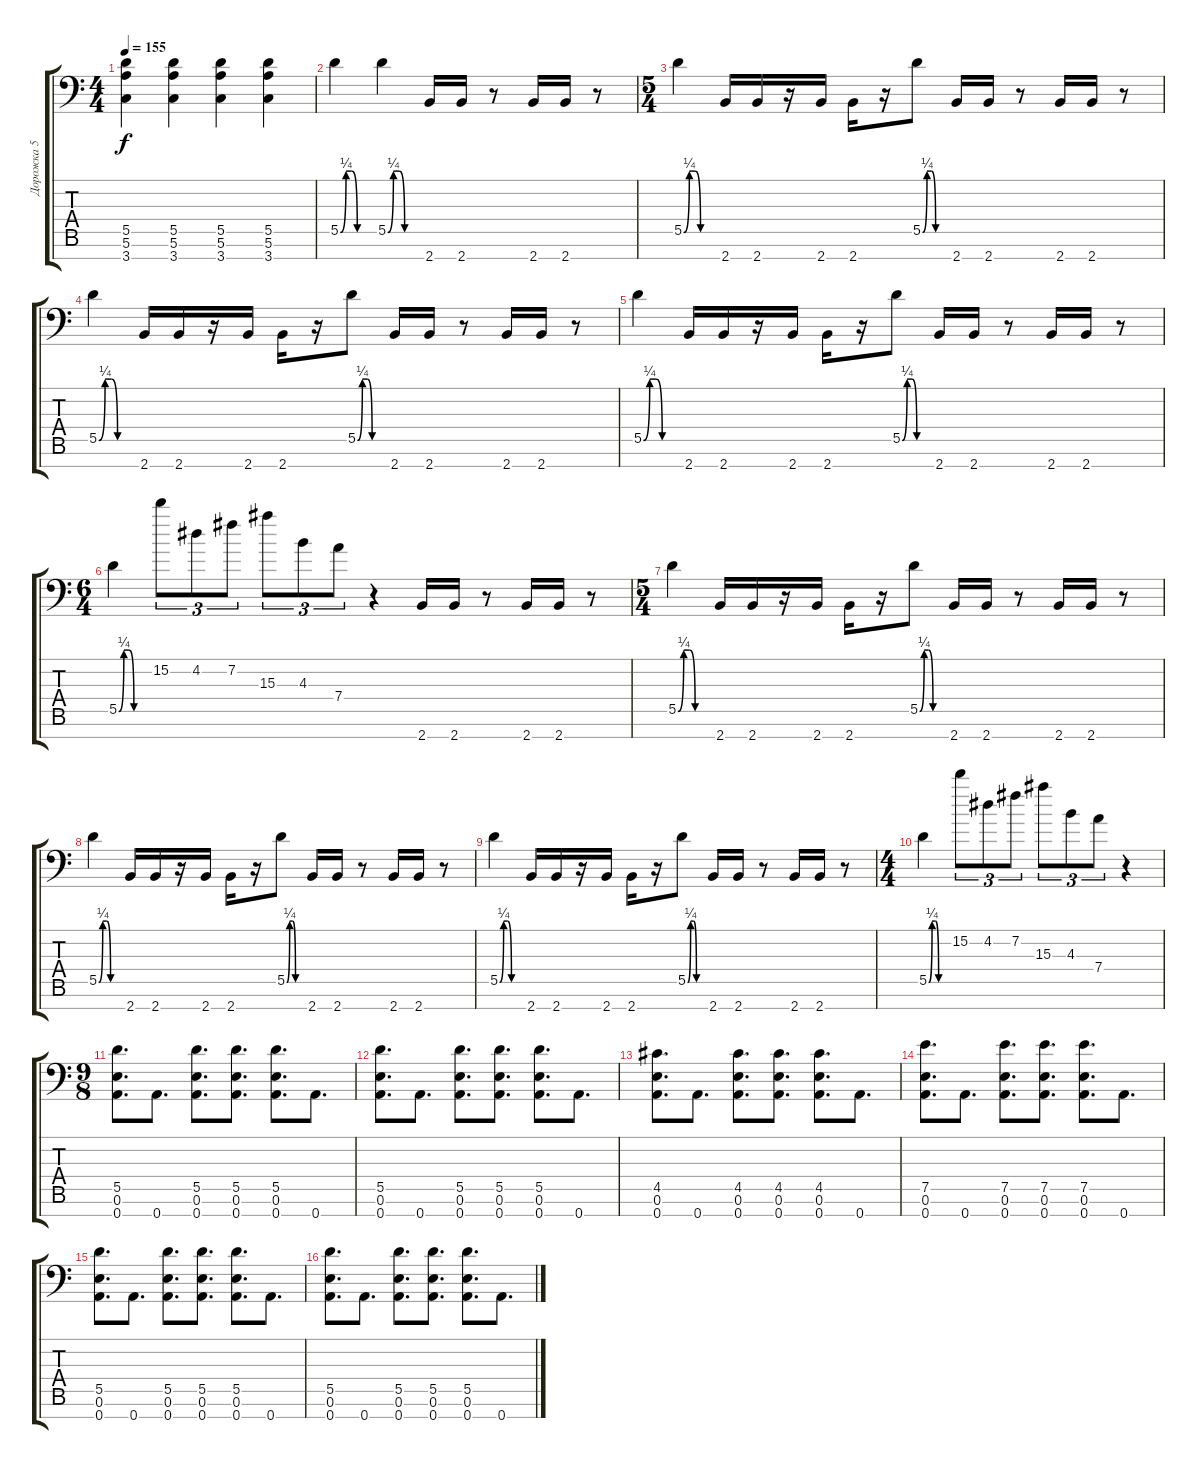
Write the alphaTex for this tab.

\track ("Дорожка 5" "Дорожка 5") {instrument overdrivenguitar}
\staff {score tabs}
\tuning (E4 B3 G3 D3 A2 E2 A1) {hide}
\ts (4 4)
\tempo 155
\clef f4
\ks c
(5.5 5.6 3.7).4{dy f} (5.5 5.6 3.7).4 (5.5 5.6 3.7).4 (5.5 5.6 3.7).4 |
5.5{be (custom 0 0 10 1 20 1 30 0 60 0)}.4 5.5{be (custom 0 0 10 1 20 1 30 0 60 0)}.4 2.7.16 2.7.16 r.8 2.7.16 2.7.16 r.8 |
\ts (5 4)
5.5{be (custom 0 0 10 1 20 1 30 0 60 0)}.4 2.7.16 2.7.16 r.16 2.7.16 2.7.16 r.16 5.5{be (custom 0 0 10 1 20 1 30 0 60 0)}.8 2.7.16 2.7.16 r.8 2.7.16 2.7.16 r.8 |
5.5{be (custom 0 0 10 1 20 1 30 0 60 0)}.4 2.7.16 2.7.16 r.16 2.7.16 2.7.16 r.16 5.5{be (custom 0 0 10 1 20 1 30 0 60 0)}.8 2.7.16 2.7.16 r.8 2.7.16 2.7.16 r.8 |
5.5{be (custom 0 0 10 1 20 1 30 0 60 0)}.4 2.7.16 2.7.16 r.16 2.7.16 2.7.16 r.16 5.5{be (custom 0 0 10 1 20 1 30 0 60 0)}.8 2.7.16 2.7.16 r.8 2.7.16 2.7.16 r.8 |
\ts (6 4)
5.5{be (custom 0 0 10 1 20 1 30 0 60 0)}.4 15.2.8{tu (3 2)} 4.2.8{tu (3 2)} 7.2.8{tu (3 2)} 15.3.8{tu (3 2)} 4.3.8{tu (3 2)} 7.4.8{tu (3 2)} r.4 2.7.16 2.7.16 r.8 2.7.16 2.7.16 r.8 |
\ts (5 4)
5.5{be (custom 0 0 10 1 20 1 30 0 60 0)}.4 2.7.16 2.7.16 r.16 2.7.16 2.7.16 r.16 5.5{be (custom 0 0 10 1 20 1 30 0 60 0)}.8 2.7.16 2.7.16 r.8 2.7.16 2.7.16 r.8 |
5.5{be (custom 0 0 10 1 20 1 30 0 60 0)}.4 2.7.16 2.7.16 r.16 2.7.16 2.7.16 r.16 5.5{be (custom 0 0 10 1 20 1 30 0 60 0)}.8 2.7.16 2.7.16 r.8 2.7.16 2.7.16 r.8 |
5.5{be (custom 0 0 10 1 20 1 30 0 60 0)}.4 2.7.16 2.7.16 r.16 2.7.16 2.7.16 r.16 5.5{be (custom 0 0 10 1 20 1 30 0 60 0)}.8 2.7.16 2.7.16 r.8 2.7.16 2.7.16 r.8 |
\ts (4 4)
5.5{be (custom 0 0 10 1 20 1 30 0 60 0)}.4 15.2.8{tu (3 2)} 4.2.8{tu (3 2)} 7.2.8{tu (3 2)} 15.3.8{tu (3 2)} 4.3.8{tu (3 2)} 7.4.8{tu (3 2)} r.4 |
\ts (9 8)
(5.5 0.6 0.7).8{d} 0.7.8{d} (5.5 0.6 0.7).8{d} (5.5 0.6 0.7).8{d} (5.5 0.6 0.7).8{d} 0.7.8{d} |
(5.5 0.6 0.7).8{d} 0.7.8{d} (5.5 0.6 0.7).8{d} (5.5 0.6 0.7).8{d} (5.5 0.6 0.7).8{d} 0.7.8{d} |
(4.5 0.6 0.7).8{d} 0.7.8{d} (4.5 0.6 0.7).8{d} (4.5 0.6 0.7).8{d} (4.5 0.6 0.7).8{d} 0.7.8{d} |
(7.5 0.6 0.7).8{d} 0.7.8{d} (7.5 0.6 0.7).8{d} (7.5 0.6 0.7).8{d} (7.5 0.6 0.7).8{d} 0.7.8{d} |
(5.5 0.6 0.7).8{d} 0.7.8{d} (5.5 0.6 0.7).8{d} (5.5 0.6 0.7).8{d} (5.5 0.6 0.7).8{d} 0.7.8{d} |
(5.5 0.6 0.7).8{d} 0.7.8{d} (5.5 0.6 0.7).8{d} (5.5 0.6 0.7).8{d} (5.5 0.6 0.7).8{d} 0.7.8{d}
